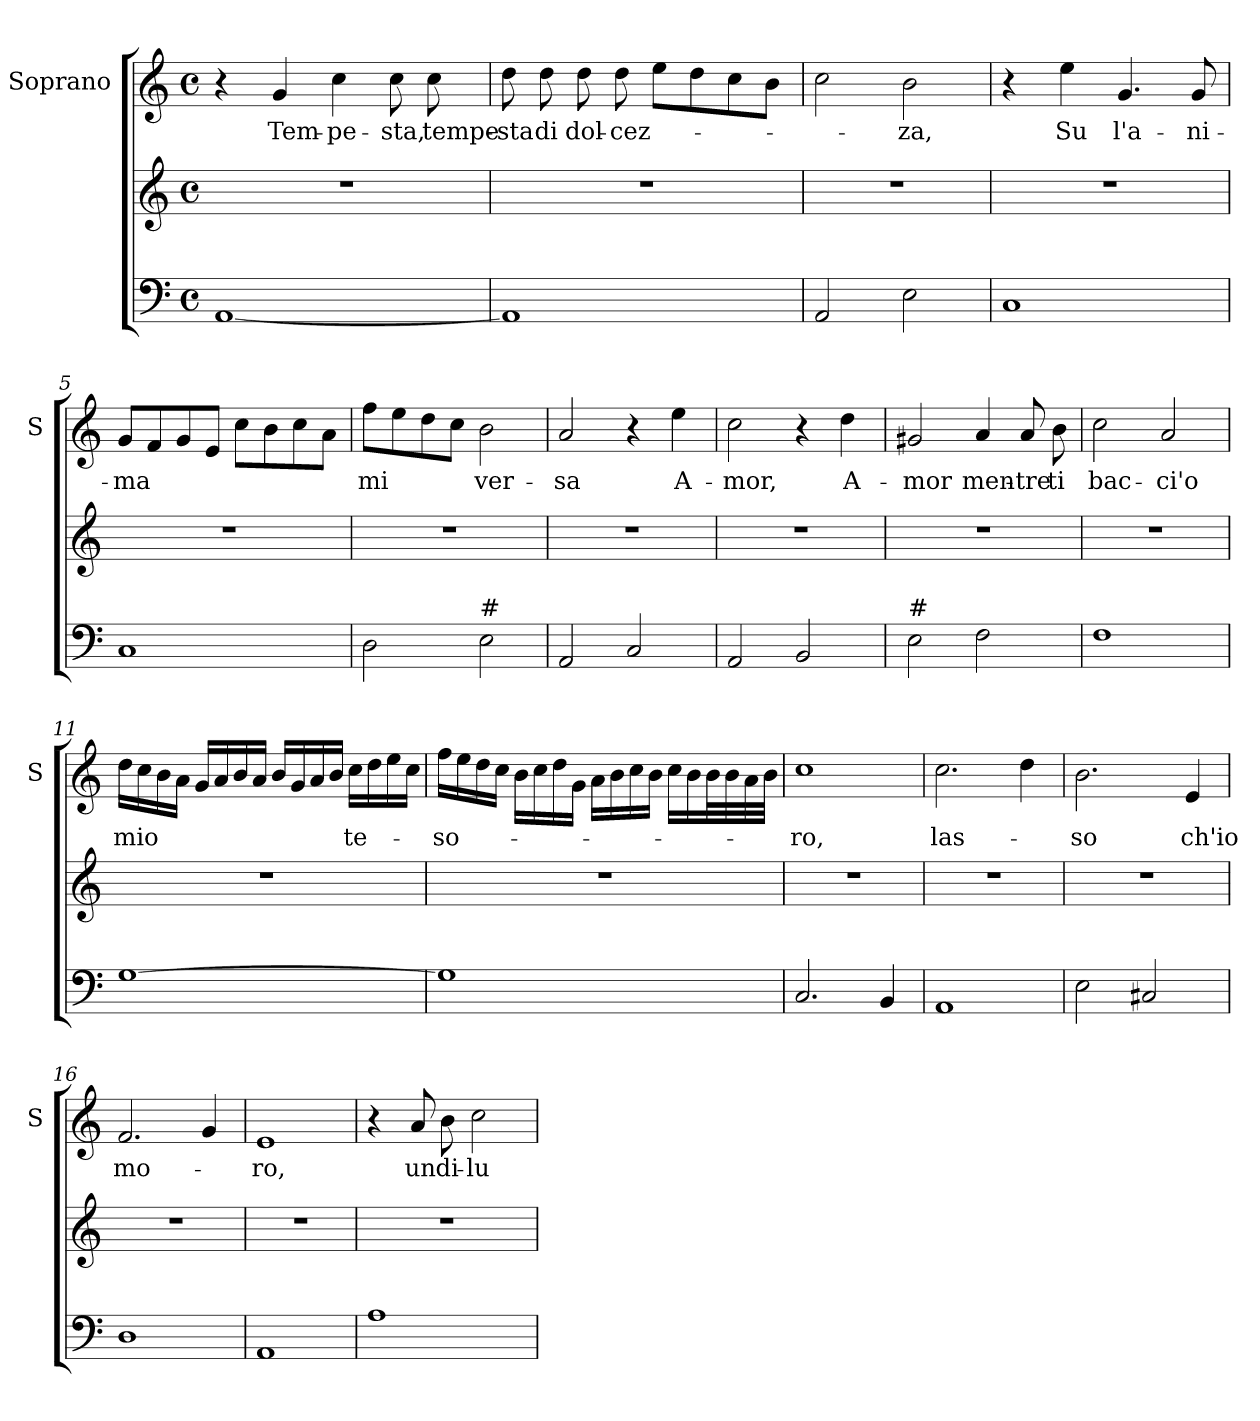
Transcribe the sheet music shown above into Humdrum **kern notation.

**kern	**kern	**kern	**text
*part2	*part2	*part1	*part1
*staff3	*staff2	*staff1	*staff1
*	*	*I"Soprano	*
*	*	*I'S	*
*clefF4	*clefG2	*clefG2	*
*k[]	*k[]	*k[]	*
*C:	*C:	*C:	*
*M4/4	*M4/4	*M4/4	*
*met(c)	*met(c)	*met(c)	*
=1	=1	=1	=1
[1AA	1r	4r	.
!	!	!	!LO:LY:b
.	.	4g/	Tem-
!	!	!	!LO:LY:b
.	.	4cc\	-pe-
!	!	!	!LO:LY:b
.	.	8cc\	-sta,
!	!	!	!LO:LY:b
.	.	8cc\	tempe-
=2	=2	=2	=2
!	!	!	!LO:LY:b
1AA]	1r	8dd\	-sta
!	!	!	!LO:LY:b
.	.	8dd\	di
!	!	!	!LO:LY:b
.	.	8dd\	dol-
!	!	!	!LO:LY:b
.	.	8dd\	-cez-
.	.	8ee\L	.
.	.	8dd\	.
.	.	8cc\	.
.	.	8b\J	.
=3	=3	=3	=3
2AA/	1r	2cc\	.
!	!	!	!LO:LY:b
2E\	.	2b\	-za,
=4	=4	=4	=4
1C	1r	4r	.
!	!	!	!LO:LY:b
.	.	4ee\	Su
!	!	!	!LO:LY:b
.	.	4.g/	l'a-
!	!	!	!LO:LY:b
.	.	8g/	-ni-
!!LO:LB:g=z
=5	=5	=5	=5
!	!	!	!LO:LY:b
1C	1r	8g/L	-ma
.	.	8f/	.
.	.	8g/	.
.	.	8e/J	.
.	.	8cc\L	.
.	.	8b\	.
.	.	8cc\	.
.	.	8a\J	.
=6	=6	=6	=6
!	!	!	!LO:LY:b
2D\	1r	8ff\L	mi
.	.	8ee\	.
.	.	8dd\	.
.	.	8cc\J	.
!LO:TX:a:t=#	!	!	!
!	!	!	!LO:LY:b
2E\	.	2b\	ver-
=7	=7	=7	=7
!	!	!	!LO:LY:b
2AA/	1r	2a/	-sa
!	!	!	!LO:LY:b
2C/	.	4r	,
!	!	!	!LO:LY:b
.	.	4ee\	A-
=8	=8	=8	=8
!	!	!	!LO:LY:b
2AA/	1r	2cc\	-mor,
2BB/	.	4r	.
!	!	!	!LO:LY:b
.	.	4dd\	A-
=9	=9	=9	=9
!LO:TX:a:t=#	!	!	!
!	!	!	!LO:LY:b
2E\	1r	2g#X/	-mor
!	!	!	!LO:LY:b
2F\	.	4a/	men-
!	!	!	!LO:LY:b
.	.	8a/	-tre
!	!	!	!LO:LY:b
.	.	8b\	ti
!!LO:LB:g=z
=10	=10	=10	=10
!	!	!	!LO:LY:b
1F	1r	2cc\	bac-
!	!	!	!LO:LY:b
.	.	2a/	-ci'o
=11	=11	=11	=11
!	!	!	!LO:LY:b
[1G	1r	16dd\LL	mio
.	.	16cc\	.
.	.	16b\	.
.	.	16a\JJ	.
.	.	16g/LL	.
.	.	16a/	.
.	.	16b/	.
.	.	16a/JJ	.
.	.	16b/LL	.
.	.	16g/	.
.	.	16a/	.
.	.	16b/JJ	.
!	!	!	!LO:LY:b
.	.	16cc\LL	te-
.	.	16dd\	.
.	.	16ee\	.
.	.	16cc\JJ	.
=12	=12	=12	=12
!	!	!	!LO:LY:b
1G]	1r	16ff\LL	-so-
.	.	16ee\	.
.	.	16dd\	.
.	.	16cc\JJ	.
.	.	16b\LL	.
.	.	16cc\	.
.	.	16dd\	.
.	.	16g\JJ	.
.	.	16a\LL	.
.	.	16b\	.
.	.	16cc\	.
.	.	16b\JJ	.
.	.	16cc\LL	.
.	.	16b\	.
.	.	32b\L	.
.	.	32b\	.
.	.	32a\	.
.	.	32b\JJJ	.
=13	=13	=13	=13
!	!	!	!LO:LY:b
2.C/	1r	1cc	-ro,
4BB/	.	.	.
!!LO:PB:g=z
=14	=14	=14	=14
!	!	!	!LO:LY:b
1AA	1r	2.cc\	las-
.	.	4dd\	.
=15	=15	=15	=15
!	!	!	!LO:LY:b
2E\	1r	2.b\	-so
2C#X/	.	.	.
!	!	!	!LO:LY:b
.	.	4e/	ch'io
=16	=16	=16	=16
!	!	!	!LO:LY:b
1D	1r	2.f/	mo-
.	.	4g/	.
=17	=17	=17	=17
!	!	!	!LO:LY:b
1AA	1r	1e	-ro,
=18	=18	=18	=18
1A	1r	4r	.
!	!	!	!LO:LY:b
.	.	8a/	un
!	!	!	!LO:LY:b
.	.	8b\	di-
!	!	!	!LO:LY:b
.	.	2cc\	-lu-
=	=	=	=
*-	*-	*-	*-
